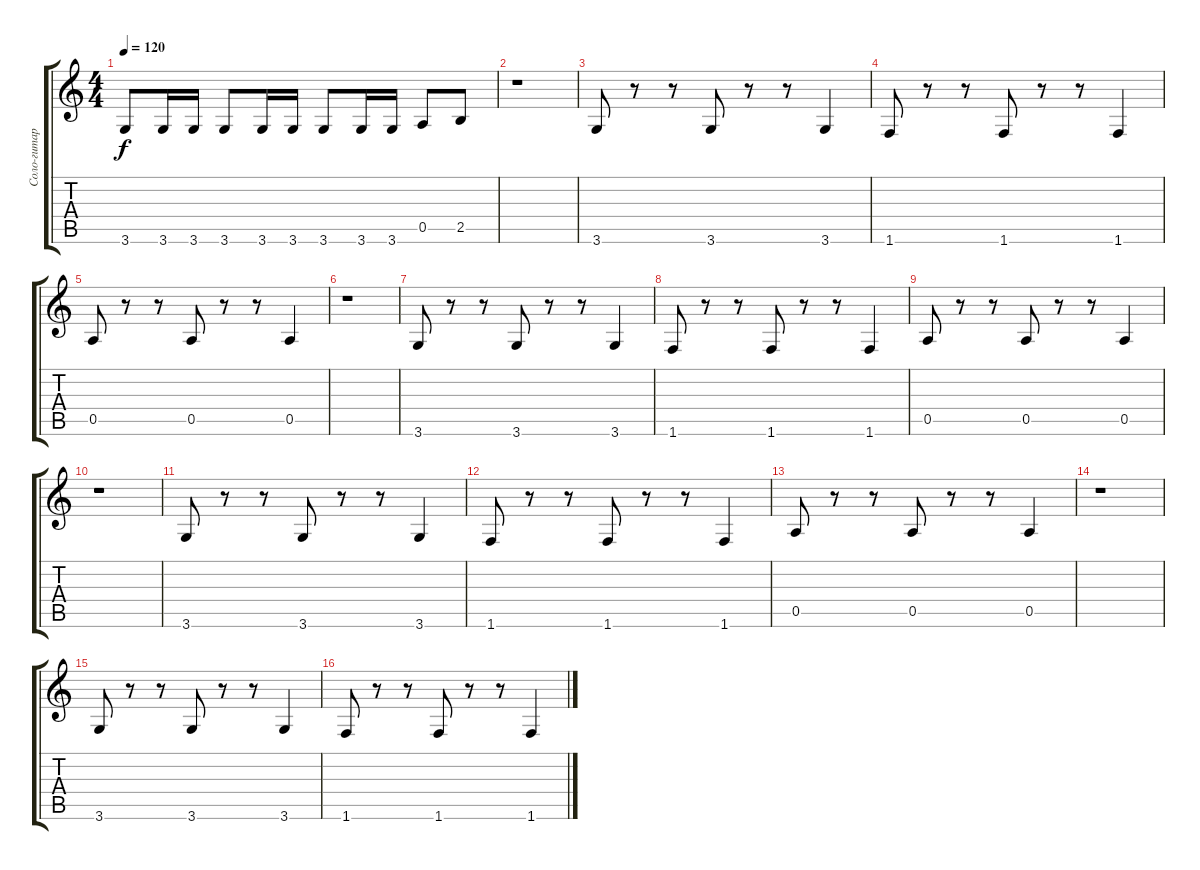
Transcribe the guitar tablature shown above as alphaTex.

\track ("Соло-гитара" "Соло-гитар") {instrument distortionguitar}
\staff {score tabs}
\tuning (E4 B3 G3 D3 A2 E2) {hide}
\ts (4 4)
\tempo 120
\clef g2
\ks c
3.6.8{dy f} 3.6.16 3.6.16 3.6.8 3.6.16 3.6.16 3.6.8 3.6.16 3.6.16 0.5.8 2.5.8 |
r.1 |
3.6.8 r.8 r.8 3.6.8 r.8 r.8 3.6.4 |
1.6.8 r.8 r.8 1.6.8 r.8 r.8 1.6.4 |
0.5.8 r.8 r.8 0.5.8 r.8 r.8 0.5.4 |
r.1 |
3.6.8 r.8 r.8 3.6.8 r.8 r.8 3.6.4 |
1.6.8 r.8 r.8 1.6.8 r.8 r.8 1.6.4 |
0.5.8 r.8 r.8 0.5.8 r.8 r.8 0.5.4 |
r.1 |
3.6.8 r.8 r.8 3.6.8 r.8 r.8 3.6.4 |
1.6.8 r.8 r.8 1.6.8 r.8 r.8 1.6.4 |
0.5.8 r.8 r.8 0.5.8 r.8 r.8 0.5.4 |
r.1 |
3.6.8 r.8 r.8 3.6.8 r.8 r.8 3.6.4 |
1.6.8 r.8 r.8 1.6.8 r.8 r.8 1.6.4
